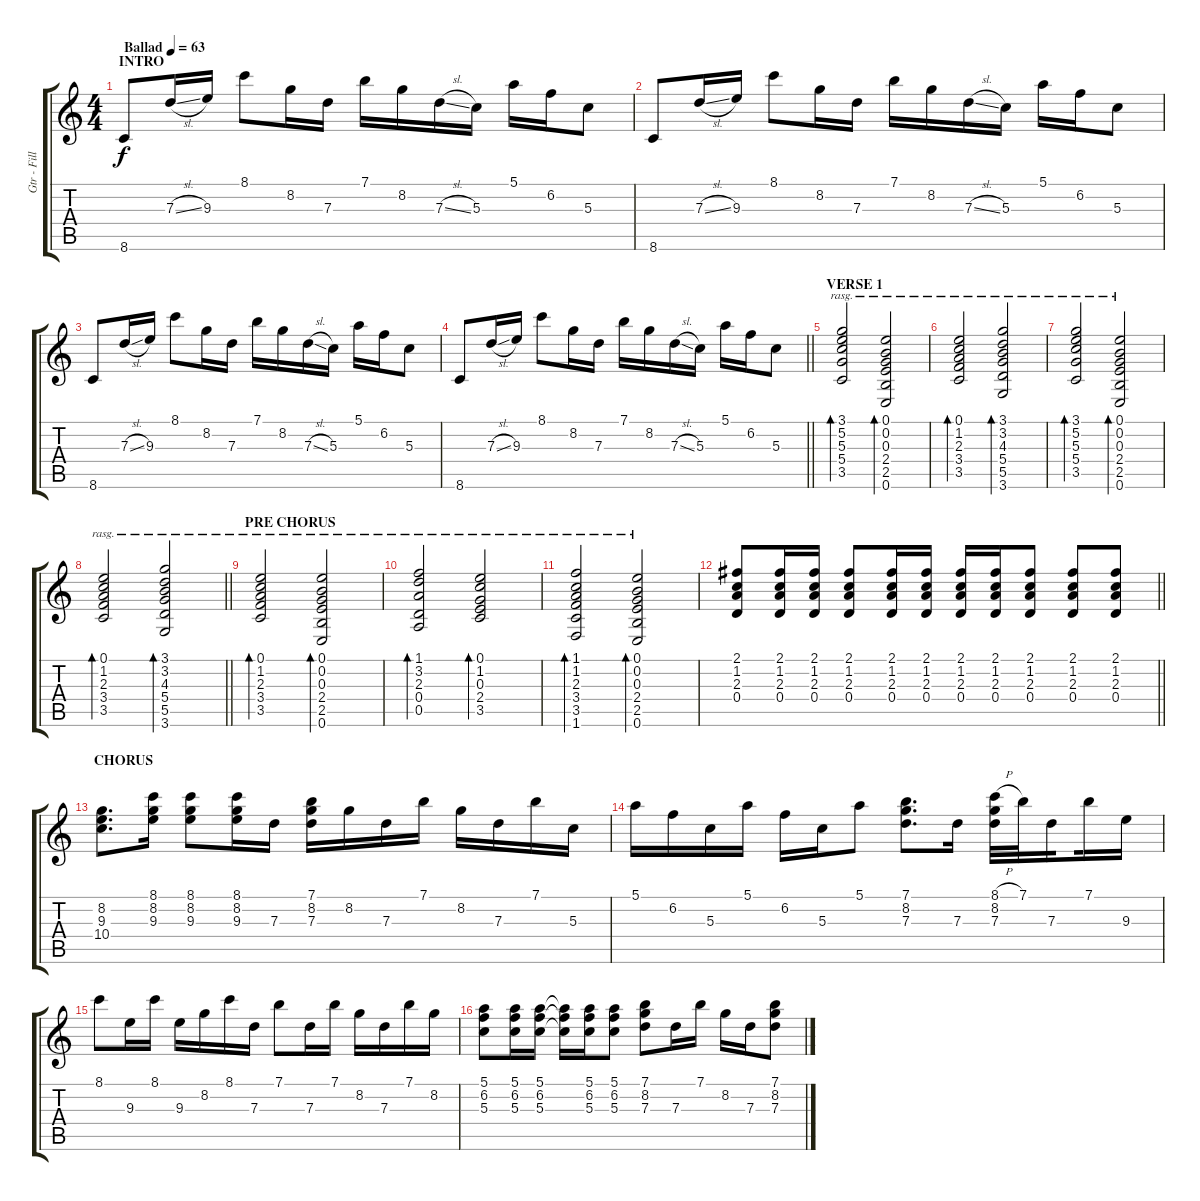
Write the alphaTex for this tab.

\track ("Gtr - Fills" "Gtr - Fill") {instrument electricguitarclean}
\staff {score tabs}
\tuning (E4 B3 G3 D3 A2 E2) {hide}
\ts (4 4)
\section ("" "INTRO")
\tempo (63 "Ballad")
\clef g2
\ks c
8.6.8{dy f instrument electricguitarclean} 7.3{sl}.16 9.3.16 8.1.8 8.2.16 7.3.16 7.1.16 8.2.16 7.3{sl}.16 5.3.16 5.1.16 6.2.16 5.3.8 |
8.6.8 7.3{sl}.16 9.3.16 8.1.8 8.2.16 7.3.16 7.1.16 8.2.16 7.3{sl}.16 5.3.16 5.1.16 6.2.16 5.3.8 |
8.6.8 7.3{sl}.16 9.3.16 8.1.8 8.2.16 7.3.16 7.1.16 8.2.16 7.3{sl}.16 5.3.16 5.1.16 6.2.16 5.3.8 |
\barLineRight lightlight
8.6.8 7.3{sl}.16 9.3.16 8.1.8 8.2.16 7.3.16 7.1.16 8.2.16 7.3{sl}.16 5.3.16 5.1.16 6.2.16 5.3.8 |
\section ("" "VERSE 1")
(3.1 5.2 5.3 5.4 3.5).2{bd 240 rasg ii} (0.1 0.2 0.3 2.4 2.5 0.6).2{bd 240 rasg ii} |
(0.1 1.2 2.3 3.4 3.5).2{bd 240 rasg ii} (3.1 3.2 4.3 5.4 5.5 3.6).2{bd 240 rasg ii} |
(3.1 5.2 5.3 5.4 3.5).2{bd 240 rasg ii} (0.1 0.2 0.3 2.4 2.5 0.6).2{bd 240 rasg ii} |
\barLineRight lightlight
(0.1 1.2 2.3 3.4 3.5).2{bd 240 rasg ii} (3.1 3.2 4.3 5.4 5.5 3.6).2{bd 240 rasg ii} |
\section ("" "PRE CHORUS")
(0.1 1.2 2.3 3.4 3.5).2{bd 240 rasg ii} (0.1 0.2 0.3 2.4 2.5 0.6).2{bd 240 rasg ii} |
(1.1 3.2 2.3 0.4 0.5).2{bd 240 rasg ii} (0.1 1.2 0.3 2.4 3.5).2{bd 240 rasg ii} |
(1.1 1.2 2.3 3.4 3.5 1.6).2{bd 240 rasg ii} (0.1 0.2 0.3 2.4 2.5 0.6).2{bd 240 rasg ii} |
\barLineRight lightlight
(2.1 1.2 2.3 0.4).8 (2.1 1.2 2.3 0.4).16 (2.1 1.2 2.3 0.4).16 (2.1 1.2 2.3 0.4).8 (2.1 1.2 2.3 0.4).16 (2.1 1.2 2.3 0.4).16 (2.1 1.2 2.3 0.4).16 (2.1 1.2 2.3 0.4).16 (2.1 1.2 2.3 0.4).8 (2.1 1.2 2.3 0.4).8 (2.1 1.2 2.3 0.4).8 |
\section ("" "CHORUS")
(8.2 9.3 10.4).8{d} (8.1 8.2 9.3).16 (8.1 8.2 9.3).8 (8.1 8.2 9.3).16 7.3.16 (7.1 8.2 7.3).16 8.2.16 7.3.16 7.1.16 8.2.16 7.3.16 7.1.16 5.3.16 |
5.1.16 6.2.16 5.3.16 5.1.16 6.2.16 5.3.16 5.1.8 (7.1 8.2 7.3).8{d} 7.3.16 (8.1{h} 8.2 7.3).32 7.1.32 7.3.16{beam splitsecondary} 7.1.16 9.3.16 |
8.1.8 9.3.16 8.1.16 9.3.16 8.2.16 8.1.16 7.3.16 7.1.8 7.3.16 7.1.16 8.2.16 7.3.16 7.1.16 8.2.16 |
(5.1 6.2 5.3).8 (5.1 6.2 5.3).16 (5.1 6.2 5.3).16 (5.1{t} 6.2{t} 5.3{t}).16 (5.1 6.2 5.3).16 (5.1 6.2 5.3).8 (7.1 8.2 7.3).8 7.3.16 7.1.16 8.2.16 7.3.16 (7.1 8.2 7.3).8
